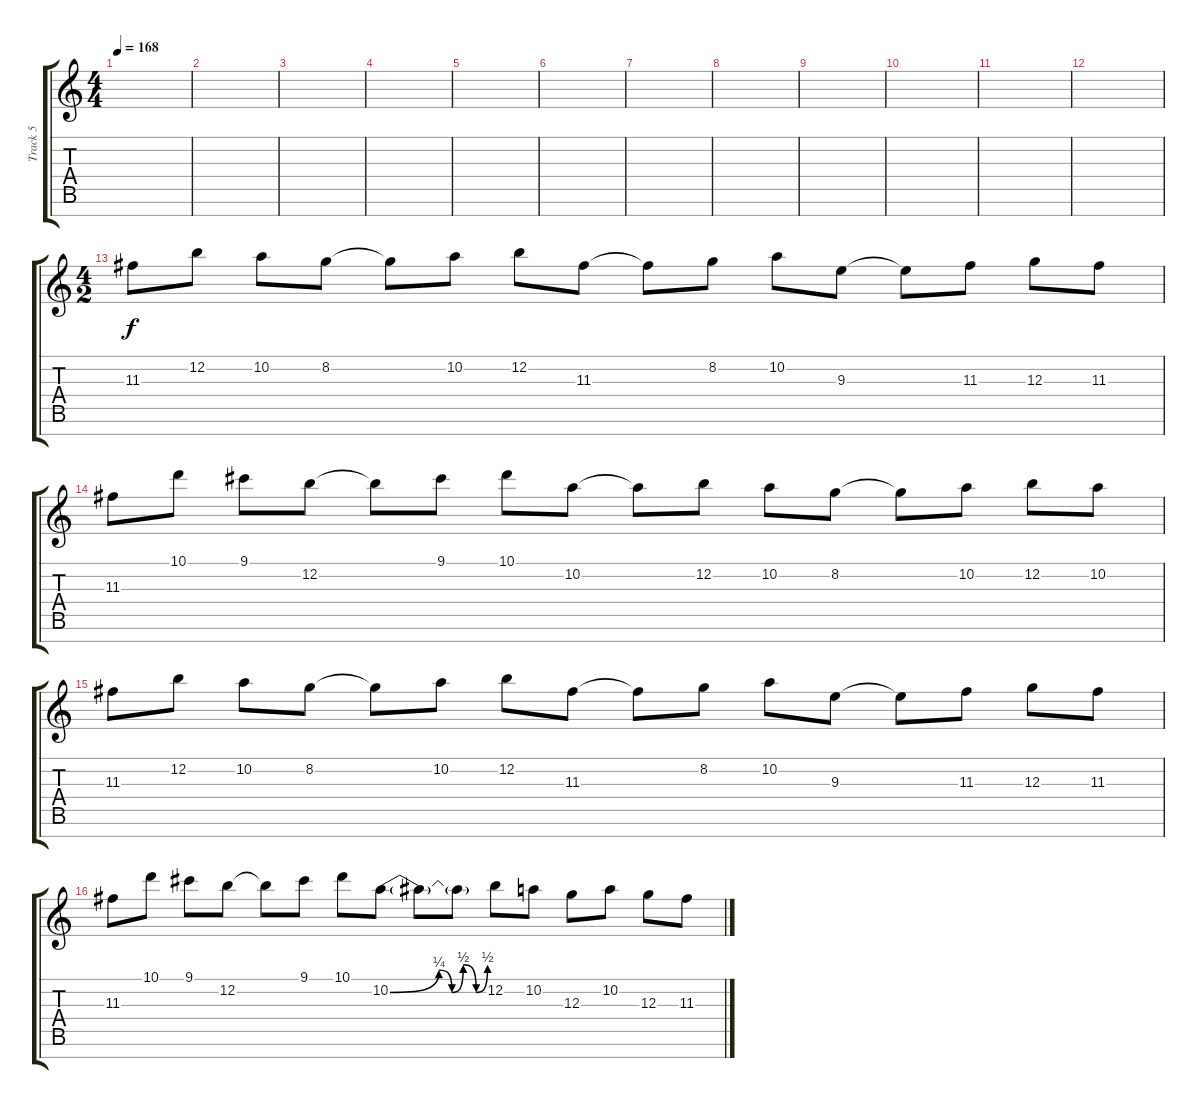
\track ("Track 5" "Track 5") {instrument distortionguitar}
\staff {score tabs}
\tuning (E4 B3 G3 D3 A2 E2 B1) {hide}
\ts (4 4)
\tempo 168
\clef g2
\ks c
|
|
|
|
|
|
|
|
|
|
|
|
\ts (4 2)
11.3.8 12.2.8 10.2.8 8.2.8 8.2{t}.8 10.2.8 12.2.8 11.3.8 11.3{t}.8 8.2.8 10.2.8 9.3.8 9.3{t}.8 11.3.8 12.3.8 11.3.8 |
11.3.8 10.1.8 9.1.8 12.2.8 12.2{t}.8 9.1.8 10.1.8 10.2.8 10.2{t}.8 12.2.8 10.2.8 8.2.8 8.2{t}.8 10.2.8 12.2.8 10.2.8 |
11.3.8 12.2.8 10.2.8 8.2.8 8.2{t}.8 10.2.8 12.2.8 11.3.8 11.3{t}.8 8.2.8 10.2.8 9.3.8 9.3{t}.8 11.3.8 12.3.8 11.3.8 |
11.3.8 10.1.8 9.1.8 12.2.8 12.2{t}.8 9.1.8 10.1.8 10.2{be (custom 0 0 30 1 38 0 45 2 53 0 60 2)}.8 10.2{t}.8 10.2{t}.8 12.2.8 10.2.8 12.3.8 10.2.8 12.3.8 11.3.8
